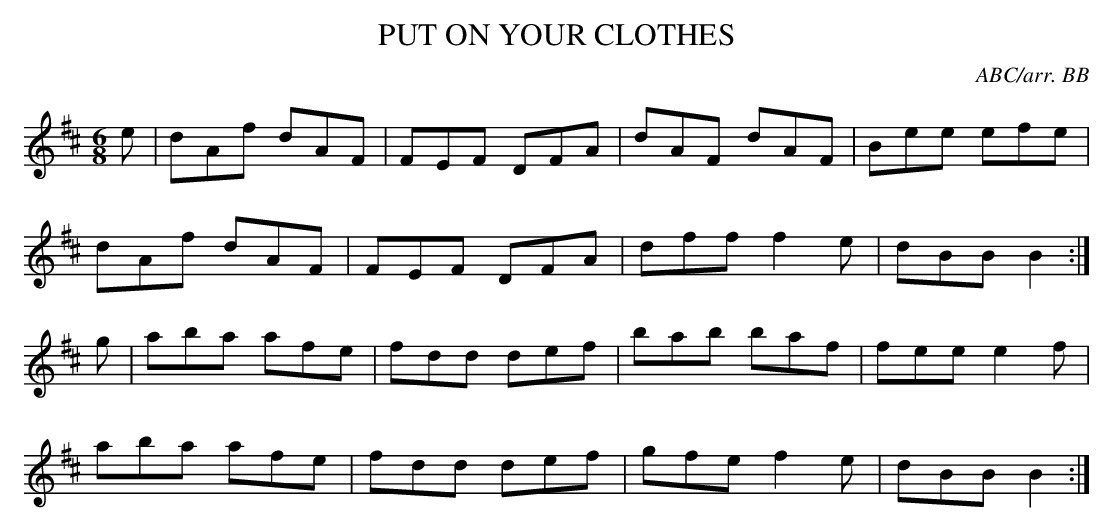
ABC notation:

X:1
T:PUT ON YOUR CLOTHES
C:ABC/arr. BB
L:1/8
M:6/8
K:Bm
e|dAf dAF|FEF DFA|dAF dAF|Bee efe|
dAf dAF|FEF DFA|dff f2e|dBB B2:|
g|aba afe|fdd def|bab baf|fee e2f|
aba afe|fdd def|gfe f2e|dBB B2:|
